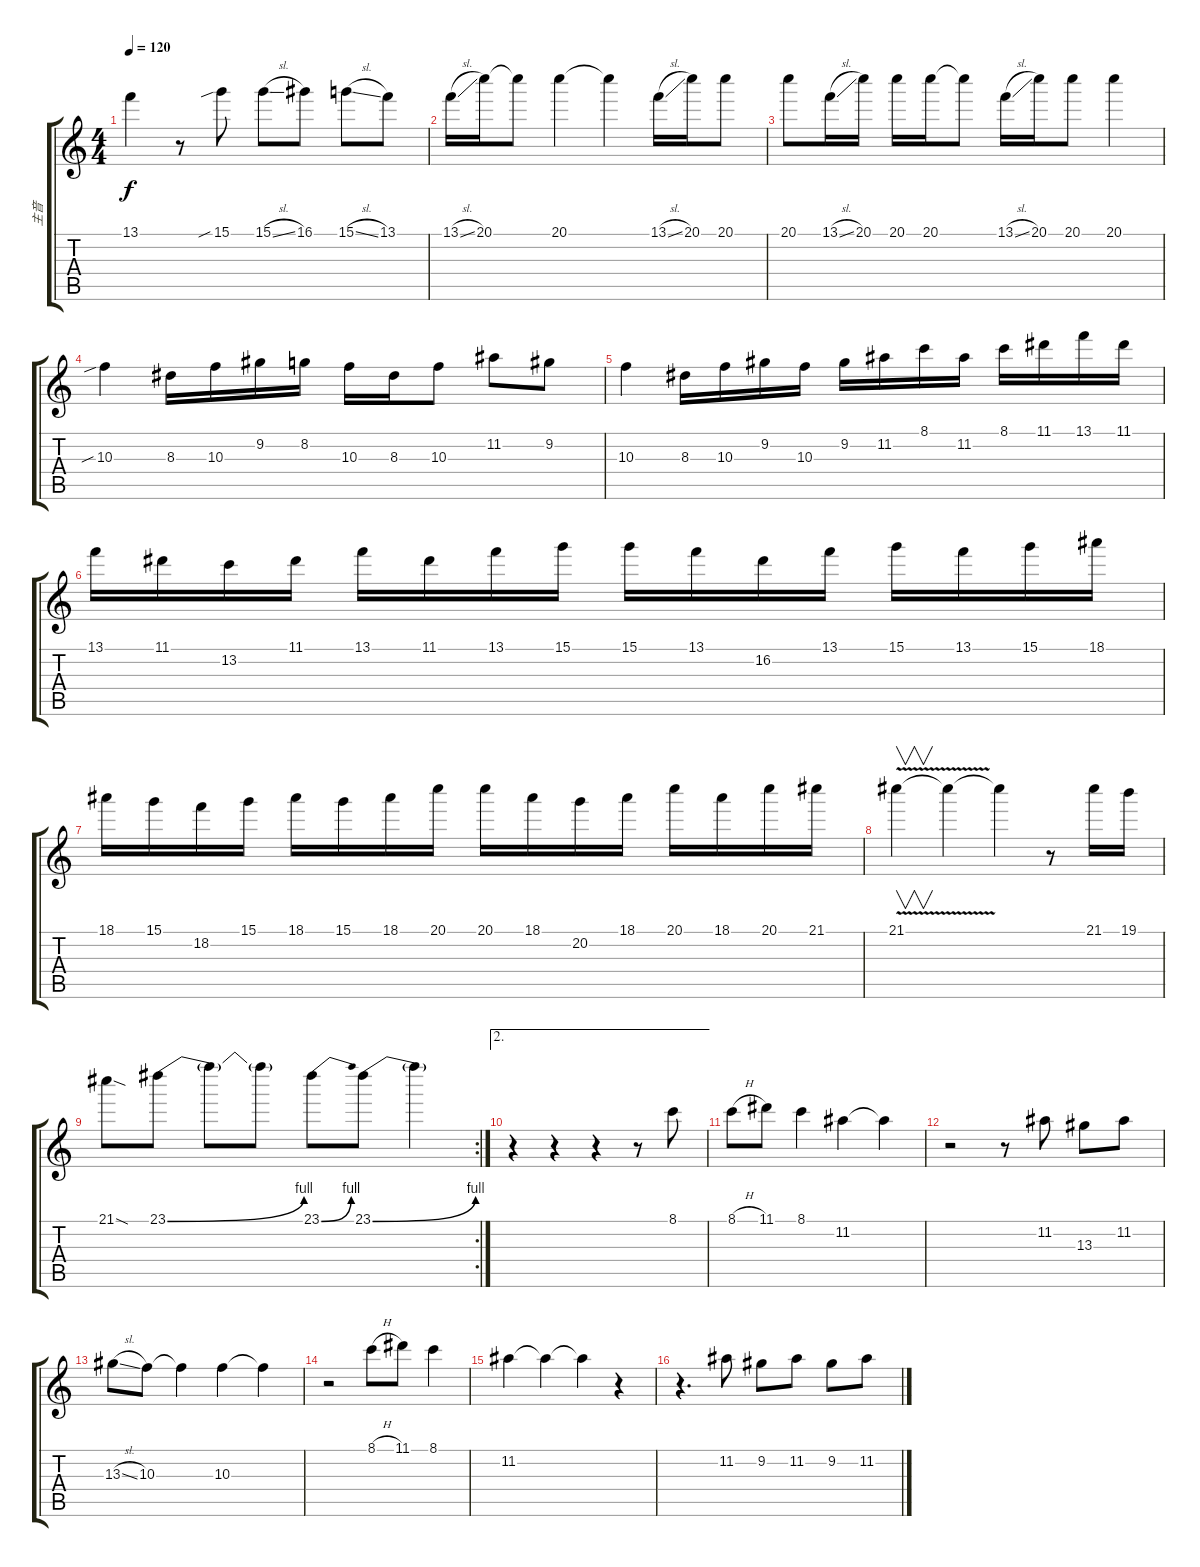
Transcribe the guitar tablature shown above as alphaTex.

\track ("主音" "主音") {instrument distortionguitar}
\staff {score tabs}
\tuning (E4 B3 G3 D3 A2 E2) {hide}
\ts (4 4)
\tempo 120
\clef g2
\ks c
13.1.4{dy f} r.8 15.1{sib}.8 15.1{sl}.8 16.1.8 15.1{sl}.8 13.1.8 |
13.1{sl}.16 20.1.16 20.1{t}.8 20.1.4 20.1{t}.4 13.1{sl}.16 20.1.16 20.1.8 |
20.1.8 13.1{sl}.16 20.1.16 20.1.16 20.1.16 20.1{t}.8 13.1{sl}.16 20.1.16 20.1.8 20.1.4 |
10.3{sib}.4 8.3.16 10.3.16 9.2.16 8.2.16 10.3.16 8.3.16 10.3.8 11.2.8 9.2.8 |
10.3.4 8.3.16 10.3.16 9.2.16 10.3.16 9.2.16 11.2.16 8.1.16 11.2.16 8.1.16 11.1.16 13.1.16 11.1.16 |
13.1.16 11.1.16 13.2.16 11.1.16 13.1.16 11.1.16 13.1.16 15.1.16 15.1.16 13.1.16 16.2.16 13.1.16 15.1.16 13.1.16 15.1.16 18.1.16 |
18.1.16 15.1.16 18.2.16 15.1.16 18.1.16 15.1.16 18.1.16 20.1.16 20.1.16 18.1.16 20.2.16 18.1.16 20.1.16 18.1.16 20.1.16 21.1.16 |
21.1{v}.4{v} 21.1{t}.4 21.1{t}.4 r.8 21.1.16 19.1.16 |
\rc 2
21.1{sod}.8 23.1{be (bend 0 0 60 4)}.8 23.1{t}.8 23.1{t}.8 23.1{be (bend 0 0 60 4)}.8 23.1{be (bend 0 0 60 4)}.8 23.1{t}.4 |
\ae 2
r.4 r.4 r.4 r.8 8.1.8 |
8.1{h}.8 11.1.8 8.1.4 11.2.4 11.2{t}.4 |
r.2 r.8 11.2.8 13.3.8 11.2.8 |
13.3{sl}.8 10.3.8 10.3{t}.4 10.3.4 10.3{t}.4 |
r.2 8.1{h}.8 11.1.8 8.1.4 |
11.2.4 11.2{t}.4 11.2{t}.4 r.4 |
r.4{d} 11.2.8 9.2.8 11.2.8 9.2.8 11.2.8
